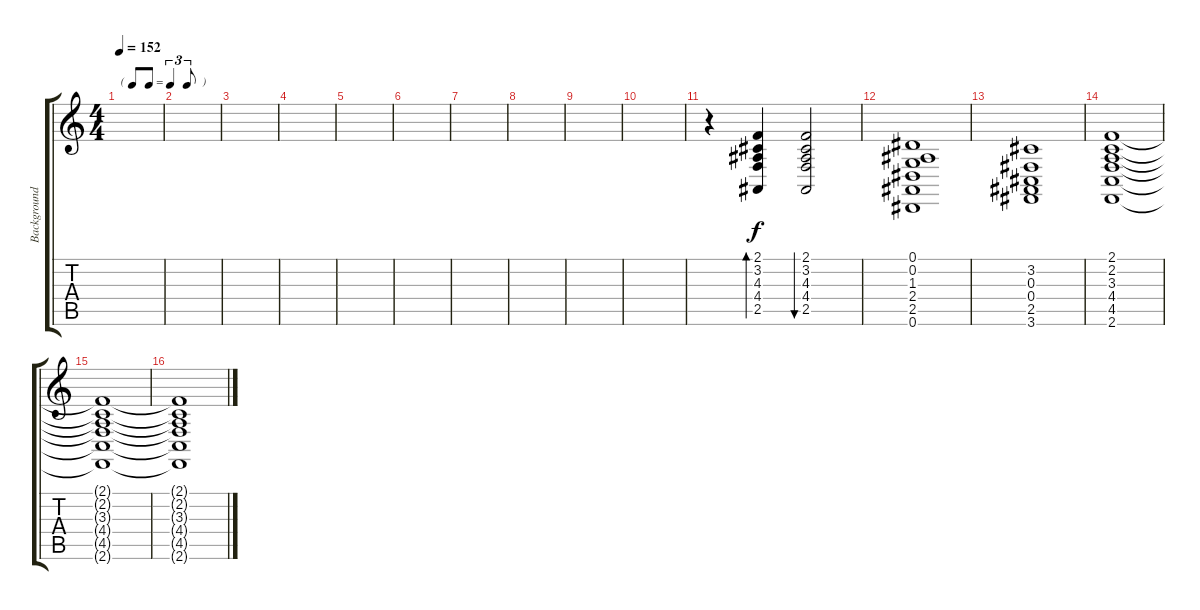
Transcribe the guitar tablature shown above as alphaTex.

\track ("Background 2" "Background") {instrument accordion}
\staff {score tabs}
\tuning (Eb4 Bb3 Gb3 Db3 Ab2 Eb2) {hide}
\ts (4 4)
\tf triplet8th
\tempo 152
\clef g2
\ks c
|
|
|
|
|
|
|
|
|
|
r.4 (2.1 3.2 4.3 4.4 2.5).4{bd 60} (2.1 3.2 4.3 4.4 2.5).2{bu 60} |
(0.1 0.2 1.3 2.4 2.5 0.6).1 |
(3.2 0.3 0.4 2.5 3.6).1 |
(2.1 2.2 3.3 4.4 4.5 2.6).1 |
(2.1{t} 2.2{t} 3.3{t} 4.4{t} 4.5{t} 2.6{t}).1 |
(2.1{t} 2.2{t} 3.3{t} 4.4{t} 4.5{t} 2.6{t}).1
